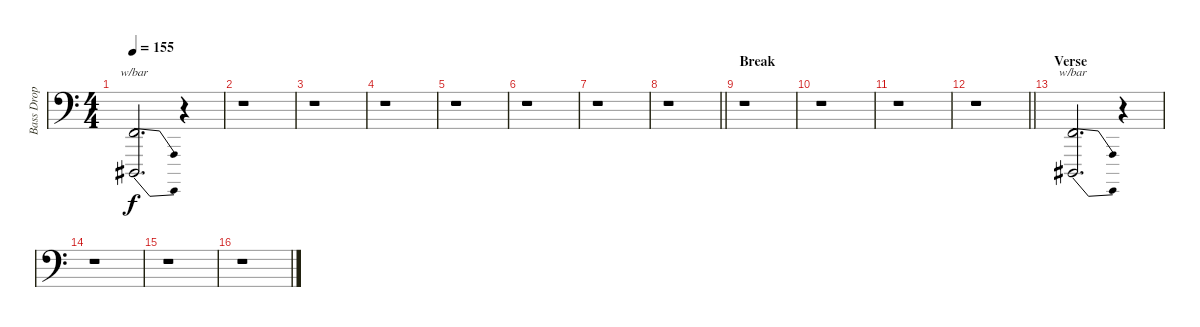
\track ("Bass Drop" "Bass Drop") {instrument fretlessbass}
\staff {score}
\tuning (F1 C1 G0 C0) {hide}
\ts (4 4)
\tempo 155
\clef f4
\ks c
(5.2 3.4).2{d tbe (dive default 0 0 60 -16) dy f} r.4 |
r.1 |
r.1 |
r.1 |
r.1 |
r.1 |
r.1 |
\barLineRight lightlight
r.1 |
\section ("" "Break")
r.1 |
r.1 |
r.1 |
\barLineRight lightlight
r.1 |
\section ("" "Verse")
(5.2 3.4).2{d tbe (dive default 0 0 60 -16)} r.4 |
r.1 |
r.1 |
r.1
